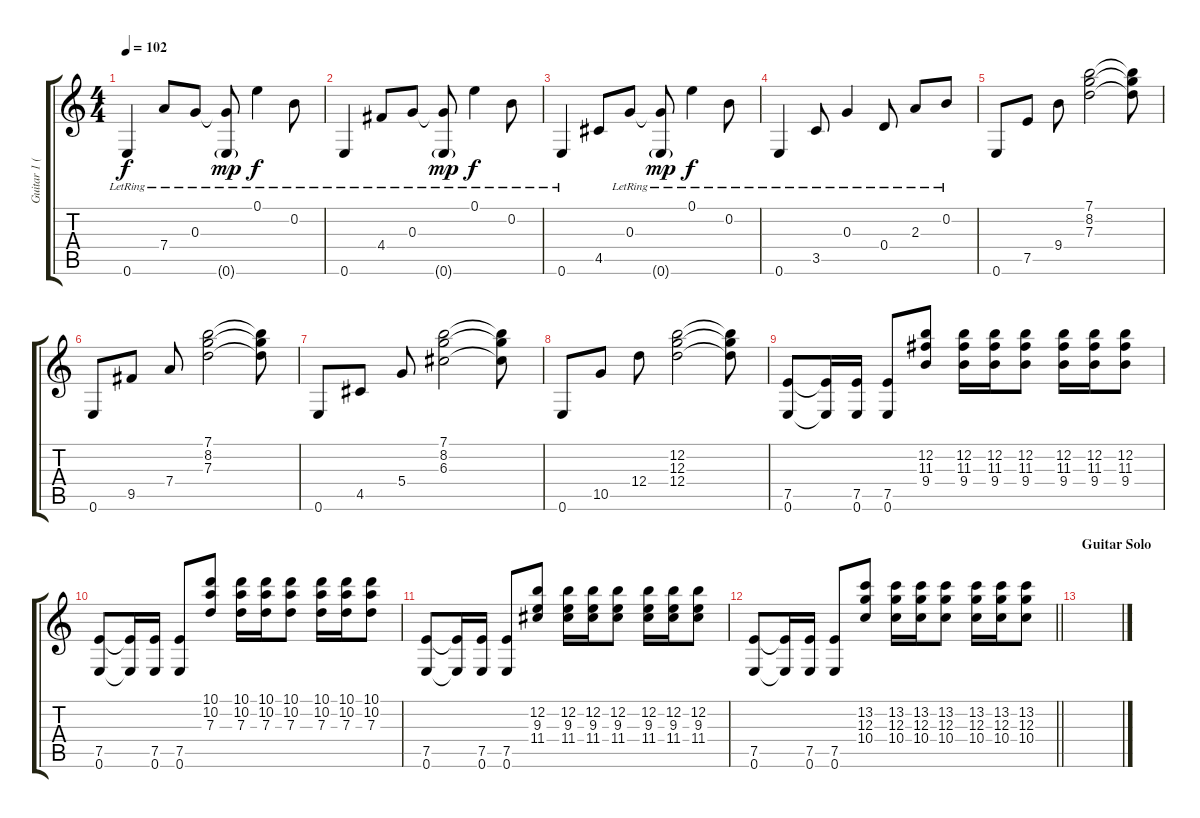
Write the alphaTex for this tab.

\track ("Guitar 1 (Clean)" "Guitar 1 (") {instrument electricguitarclean}
\staff {score tabs}
\tuning (E4 B3 G3 D3 A2 E2) {hide}
\ts (4 4)
\tempo 102
\clef g2
\ks c
0.6{lr}.4{dy f} 7.4{lr}.8 0.3{lr}.8 (0.3{t} 0.6{g lr}).8{dy mp} 0.1{lr}.4{dy f} 0.2{lr}.8 |
0.6{lr}.4 4.4{lr}.8 0.3{lr}.8 (0.3{t} 0.6{g lr}).8{dy mp} 0.1{lr}.4{dy f} 0.2{lr}.8 |
0.6{lr}.4 4.5.8 0.3{lr}.8 (0.3{t} 0.6{g lr}).8{dy mp} 0.1{lr}.4{dy f} 0.2{lr}.8 |
0.6{lr}.4 3.5{lr}.8 0.3{lr}.4 0.4{lr}.8 2.3{lr}.8 0.2{lr}.8 |
0.6.8 7.5.8 9.4.8 (7.1 8.2 7.3).2 (7.1{t} 8.2{t} 7.3{t}).8 |
0.6.8 9.5.8 7.4.8 (7.1 8.2 7.3).2 (7.1{t} 8.2{t} 7.3{t}).8 |
0.6.8 4.5.8 5.4.8 (7.1 8.2 6.3).2 (7.1{t} 8.2{t} 6.3{t}).8 |
0.6.8 10.5.8 12.4.8 (12.2 12.3 12.4).2 (12.2{t} 12.3{t} 12.4{t}).8 |
(7.5 0.6).8 (7.5{t} 0.6{t}).16 (7.5 0.6).16 (7.5 0.6).8 (12.2 11.3 9.4).8 (12.2 11.3 9.4).16 (12.2 11.3 9.4).16 (12.2 11.3 9.4).8 (12.2 11.3 9.4).16 (12.2 11.3 9.4).16 (12.2 11.3 9.4).8 |
(7.5 0.6).8 (7.5{t} 0.6{t}).16 (7.5 0.6).16 (7.5 0.6).8 (10.1 10.2 7.3).8 (10.1 10.2 7.3).16 (10.1 10.2 7.3).16 (10.1 10.2 7.3).8 (10.1 10.2 7.3).16 (10.1 10.2 7.3).16 (10.1 10.2 7.3).8 |
(7.5 0.6).8 (7.5{t} 0.6{t}).16 (7.5 0.6).16 (7.5 0.6).8 (12.2 9.3 11.4).8 (12.2 9.3 11.4).16 (12.2 9.3 11.4).16 (12.2 9.3 11.4).8 (12.2 9.3 11.4).16 (12.2 9.3 11.4).16 (12.2 9.3 11.4).8 |
\barLineRight lightlight
(7.5 0.6).8 (7.5{t} 0.6{t}).16 (7.5 0.6).16 (7.5 0.6).8 (13.2 12.3 10.4).8 (13.2 12.3 10.4).16 (13.2 12.3 10.4).16 (13.2 12.3 10.4).8 (13.2 12.3 10.4).16 (13.2 12.3 10.4).16 (13.2 12.3 10.4).8 |
\section ("" "Guitar Solo")
